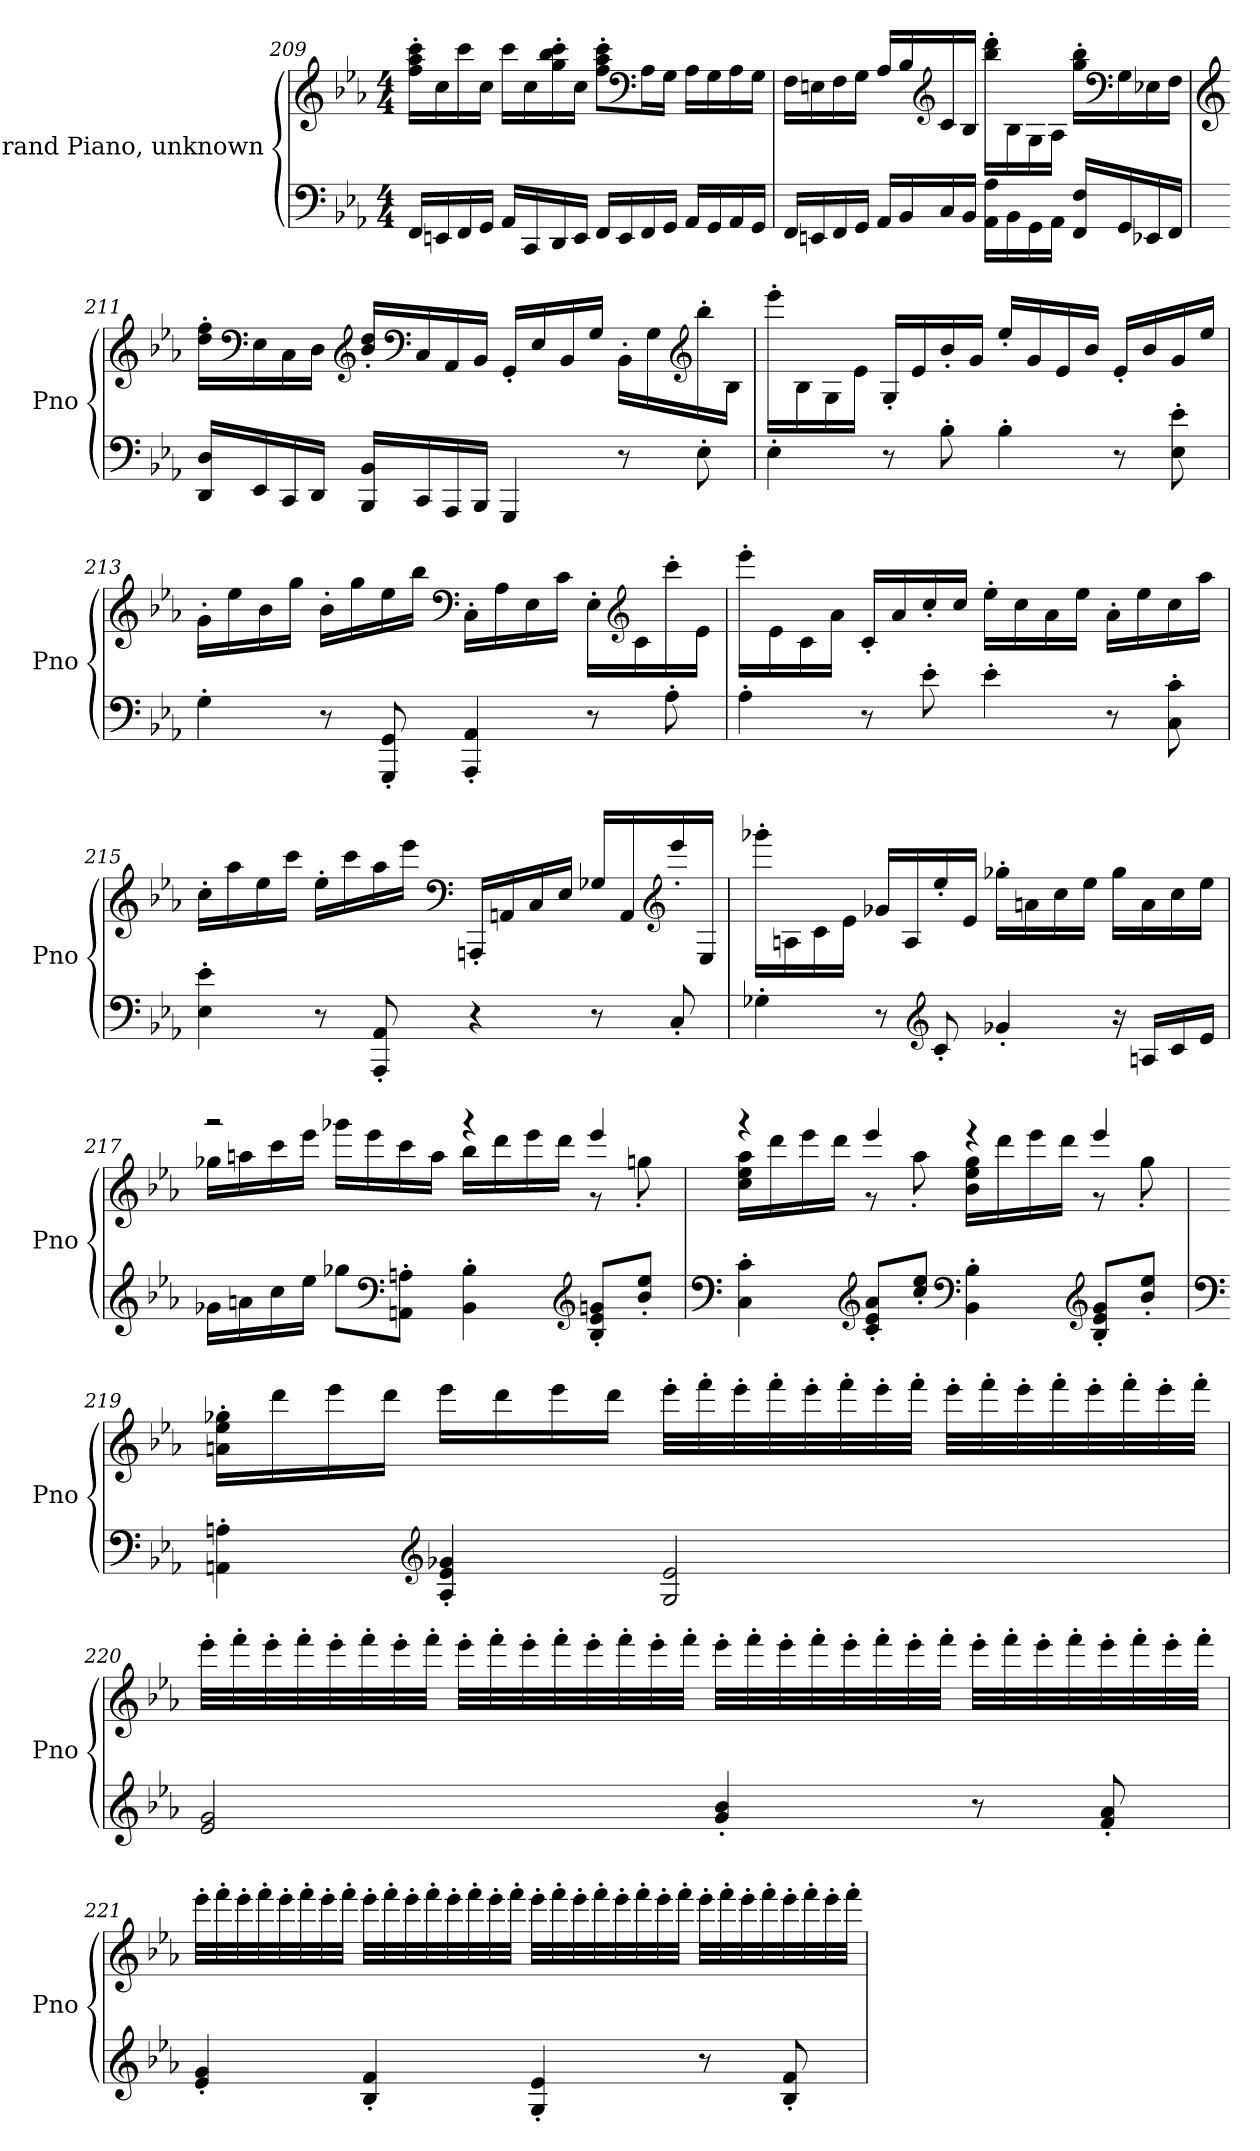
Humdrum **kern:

**kern	**kern
*part1	*part1
*staff2	*staff1
*I"Grand Piano, unknown	*
*I'Pno	*
!!LO:LB:g=z
*clefF4	*clefG2
*k[b-e-a-]	*k[b-e-a-]
*M4/4	*M4/4
=209	=209
16FF/LL	16ff\' 16aa-\' 16ccc\'LL
16EEn/	16cc\
16FF/	16ccc\
16GG/JJ	16cc\JJ
16AA-/LL	16ccc\LL
16CC/	16cc\
16DD/	16gg\' 16bb-\' 16ccc\'
16EE/JJ	16cc\JJ
16FF/LL	8ff\' 8aa-\' 8ccc\'L
16EE/	.
*	*clefF4
16FF/	16A-\L
16GG/JJ	16G\JJ
16AA-/LL	16A-\LL
16GG/	16G\
16AA-/	16A-\
16GG/JJ	16G\JJ
=210	=210
16FF/LL	16F\LL
16EEn/	16En\
16FF/	16F\
16GG/JJ	16G\JJ
16AA-/LL	16A-/LL
16BB-/	16B-/
*	*clefG2
16C/	16c/
16BB-/JJ	16B-/JJ
16AA-\ 16A-\LL	16bb-\' 16ddd\'LL
16BB-\	16B-\
16GG\	16G\
16AA-\JJ	16A-\JJ
16FF/ 16F/LL	16gg\' 16bb-\'LL
*	*clefF4
16GG/	16G\
16EE-X/	16E-X\
16FF/JJ	16F\JJ
!!LO:LB:g=z
=211	=211
*	*clefG2
16DD/ 16D/LL	16dd\' 16ff\'LL
*	*clefF4
16EE-/	16E-\
16CC/	16C\
16DD/JJ	16D\JJ
*	*clefG2
16BBB-/ 16BB-/LL	16b-/' 16dd/'LL
*	*clefF4
16CC/	16C/
16AAA-/	16AA-/
16BBB-/JJ	16BB-/JJ
4GGG/	16GG'/LL
.	16E-/
.	16BB-/
.	16G/JJ
8r	16BB-'\LL
.	16G\
*	*clefG2
8E-'\	16bb-'\
.	16B-\JJ
=212	=212
4E-'\	16eee-'\LL
.	16B-\
.	16G\
.	16e-\JJ
8r	16G'/LL
.	16e-/
8B-'\	16b-'/
.	16g/JJ
4B-'\	16ee-'/LL
.	16g/
.	16e-/
.	16b-/JJ
8r	16e-'/LL
.	16b-/
8E-\' 8e-\'	16g/
.	16ee-/JJ
!!LO:LB:g=z
=213	=213
4G'\	16g'\LL
.	16ee-\
.	16b-\
.	16gg\JJ
8r	16b-'\LL
.	16gg\
8GGG/' 8GG/'	16ee-\
.	16bb-\JJ
*	*clefF4
4AAA-/' 4AA-/'	16C'\LL
.	16A-\
.	16E-\
.	16c\JJ
8r	16E-'\LL
*	*clefG2
.	16c\
8A-'\	16ccc'\
.	16e-\JJ
=214	=214
4A-'\	16eee-'\LL
.	16e-\
.	16c\
.	16a-\JJ
8r	16c'/LL
.	16a-/
8e-'\	16cc'/
.	16cc/JJ
4e-'\	16ee-'\LL
.	16cc\
.	16a-\
.	16ee-\JJ
8r	16a-'\LL
.	16ee-\
8C\' 8c\'	16cc\
.	16aa-\JJ
!!LO:PB:g=z
=215	=215
4E-\' 4e-\'	16cc'\LL
.	16aa-\
.	16ee-\
.	16ccc\JJ
8r	16ee-'\LL
.	16ccc\
8AAA-/' 8AA-/'	16aa-\
.	16eee-\JJ
*	*clefF4
4r	16AAAn'/LL
.	16AAn/
.	16C/
.	16E-/JJ
8r	16G-X/LL
.	16AA/
*	*clefG2
8C'/	16eee-'/
.	16E-/JJ
=216	=216
4G-X'\	16ggg-X'\LL
.	16An\
.	16c\
.	16e-\JJ
8r	16g-X/LL
.	16A/
*clefG2	*
8c'/	16ee-'/
.	16e-/JJ
4g-X'/	16gg-X'\LL
.	16an\
.	16cc\
.	16ee-\JJ
16r	16gg-\LL
16An/LL	16a\
16c/	16cc\
16e-/JJ	16ee-\JJ
!!LO:LB:g=z
=217	=217
*	*^
16g-X\LL	2r	16gg-X\LL
16an\	.	16aan\
16cc\	.	16ccc\
16ee-\JJ	.	16eee-\JJ
8gg-X\L	.	16ggg-X\LL
.	.	16eee-\
*clefF4	*	*
8AAn\' 8An\'J	.	16ccc\
.	.	16aa\JJ
4BB-\' 4B-\'	4r	16bb-\LL
.	.	16ddd\
.	.	16eee-\
.	.	16ddd\JJ
*clefG2	*	*
8B-/' 8e-/' 8gn/'L	4eee-/	8r
8b-/' 8ee-/'J	.	8ggn'\
=218	=218	=218
*clefF4	*	*
4C\' 4c\'	4r	16cc\ 16ee-\ 16aa-\LL
.	.	16ddd\
.	.	16eee-\
.	.	16ddd\JJ
*clefG2	*	*
8c/' 8e-/' 8a-/'L	4eee-/	8r
8cc/' 8ee-/'J	.	8aa-'\
*clefF4	*	*
4BB-\' 4B-\'	4r	16b-\ 16ee-\ 16gg\LL
.	.	16ddd\
.	.	16eee-\
.	.	16ddd\JJ
*clefG2	*	*
8B-/' 8e-/' 8g/'L	4eee-/	8r
8b-/' 8ee-/'J	.	8gg'\
*	*v	*v
!!LO:LB:g=z
=219	=219
*clefF4	*
4AAn\' 4An\'	16an\' 16ee-\' 16gg-X\'LL
.	16ddd\
.	16eee-\
.	16ddd\JJ
*clefG2	*
4A/' 4e-/' 4g-X/'	16eee-\LL
.	16ddd\
.	16eee-\
.	16ddd\JJ
2G/ 2e-/	32eee-'\LLL
.	32fff'\
.	32eee-'\
.	32fff'\
.	32eee-'\
.	32fff'\
.	32eee-'\
.	32fff'\JJJ
.	32eee-'\LLL
.	32fff'\
.	32eee-'\
.	32fff'\
.	32eee-'\
.	32fff'\
.	32eee-'\
.	32fff'\JJJ
!!LO:LB:g=z
=220	=220
2e-/ 2g/	32eee-'\LLL
.	32fff'\
.	32eee-'\
.	32fff'\
.	32eee-'\
.	32fff'\
.	32eee-'\
.	32fff'\JJJ
.	32eee-'\LLL
.	32fff'\
.	32eee-'\
.	32fff'\
.	32eee-'\
.	32fff'\
.	32eee-'\
.	32fff'\JJJ
4g/' 4b-/'	32eee-'\LLL
.	32fff'\
.	32eee-'\
.	32fff'\
.	32eee-'\
.	32fff'\
.	32eee-'\
.	32fff'\JJJ
8r	32eee-'\LLL
.	32fff'\
.	32eee-'\
.	32fff'\
8f/' 8a-/'	32eee-'\
.	32fff'\
.	32eee-'\
.	32fff'\JJJ
!!LO:LB:g=z
=221	=221
4e-/' 4g/'	32eee-'\LLL
.	32fff'\
.	32eee-'\
.	32fff'\
.	32eee-'\
.	32fff'\
.	32eee-'\
.	32fff'\JJJ
4B-/' 4f/'	32eee-'\LLL
.	32fff'\
.	32eee-'\
.	32fff'\
.	32eee-'\
.	32fff'\
.	32eee-'\
.	32fff'\JJJ
4G/' 4e-/'	32eee-'\LLL
.	32fff'\
.	32eee-'\
.	32fff'\
.	32eee-'\
.	32fff'\
.	32eee-'\
.	32fff'\JJJ
8r	32eee-'\LLL
.	32fff'\
.	32eee-'\
.	32fff'\
8B-/' 8f/'	32eee-'\
.	32fff'\
.	32eee-'\
.	32fff'\JJJ
=	=
*-	*-
